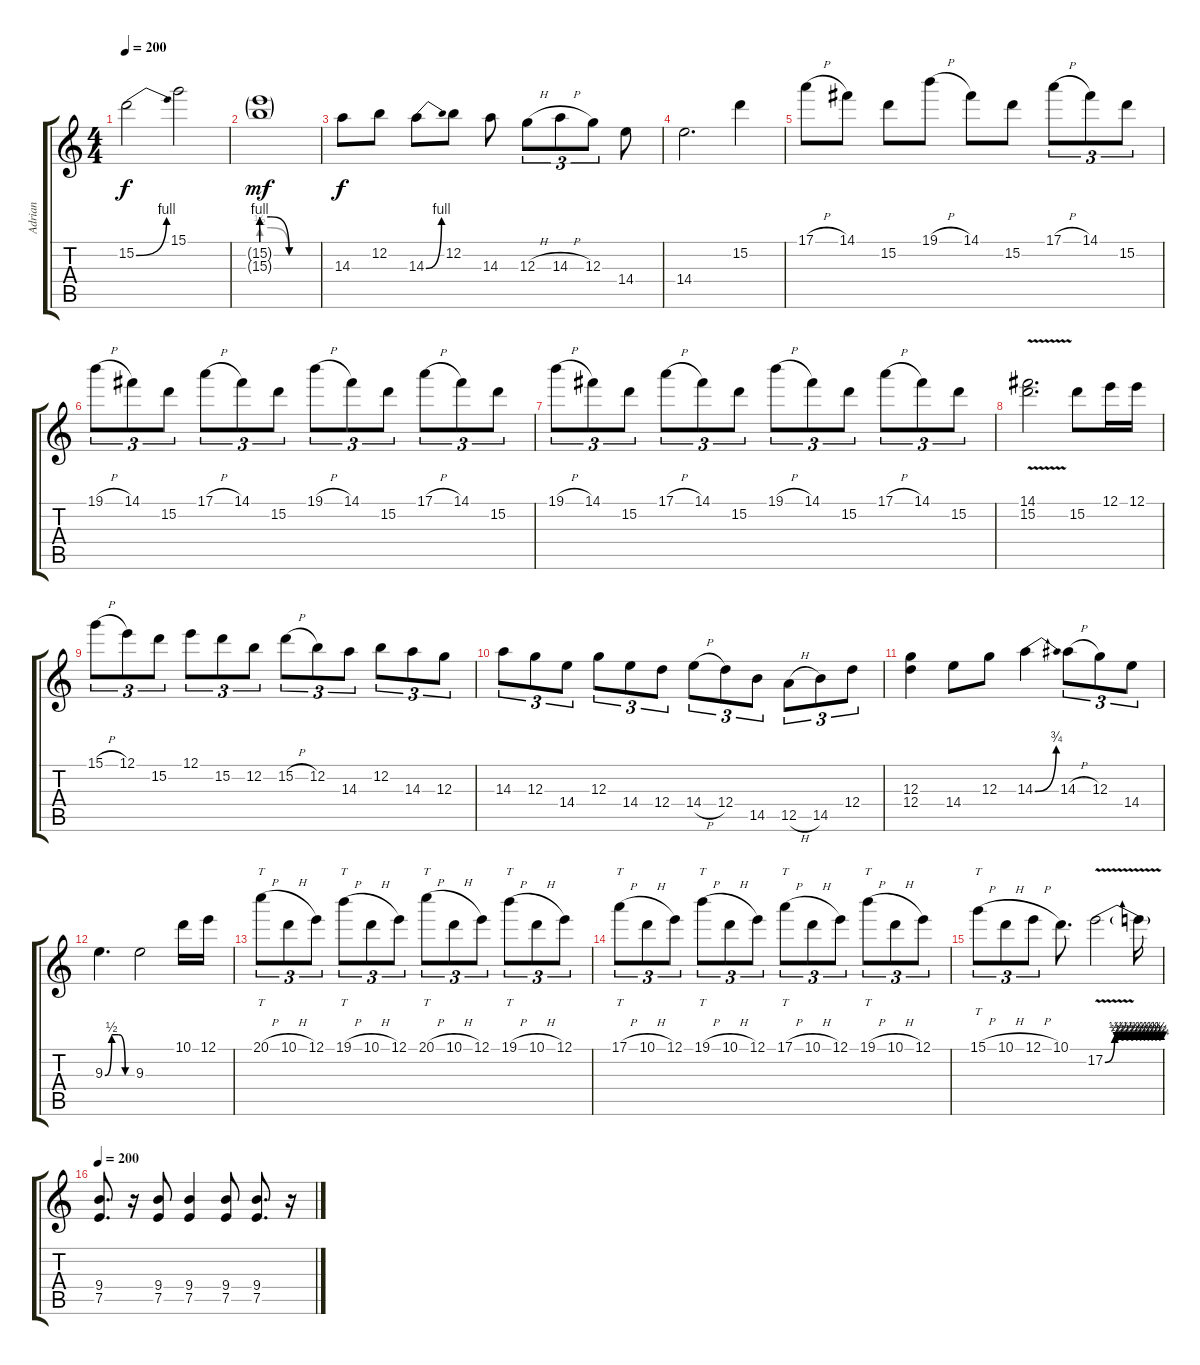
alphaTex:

\track ("Adrian" "Adrian") {instrument overdrivenguitar}
\staff {score tabs}
\tuning (E4 B3 G3 D3 A2 E2) {hide}
\ts (4 4)
\tempo 200
\clef g2
\ks c
15.2{be (bend 0 0 60 4)}.2{dy f volume 16 balance 8} 15.1.2 |
(15.2{be (custom 0 4 10 4 30 0 60 0) g} 15.3{be (custom 0 2 10 2 30 0 60 0) g}).1{dy mf} |
14.3.8{dy f} 12.2.8 14.3{be (bend 0 0 60 4)}.8 12.2.8 14.3.8 12.3{h}.8{tu (3 2)} 14.3{h}.8{tu (3 2)} 12.3.8{tu (3 2)} 14.4.8 |
14.4.2{d} 15.2.4 |
17.1{h}.8 14.1.8 15.2.8 19.1{h}.8 14.1.8 15.2.8 17.1{h}.8{tu (3 2)} 14.1.8{tu (3 2)} 15.2.8{tu (3 2)} |
19.1{h}.8{tu (3 2)} 14.1.8{tu (3 2)} 15.2.8{tu (3 2)} 17.1{h}.8{tu (3 2)} 14.1.8{tu (3 2)} 15.2.8{tu (3 2)} 19.1{h}.8{tu (3 2)} 14.1.8{tu (3 2)} 15.2.8{tu (3 2)} 17.1{h}.8{tu (3 2)} 14.1.8{tu (3 2)} 15.2.8{tu (3 2)} |
19.1{h}.8{tu (3 2)} 14.1.8{tu (3 2)} 15.2.8{tu (3 2)} 17.1{h}.8{tu (3 2)} 14.1.8{tu (3 2)} 15.2.8{tu (3 2)} 19.1{h}.8{tu (3 2)} 14.1.8{tu (3 2)} 15.2.8{tu (3 2)} 17.1{h}.8{tu (3 2)} 14.1.8{tu (3 2)} 15.2.8{tu (3 2)} |
(14.1{v} 15.2{v}).2{d} 15.2.8 12.1.16 12.1.16 |
15.1{h}.8{tu (3 2)} 12.1.8{tu (3 2)} 15.2.8{tu (3 2)} 12.1.8{tu (3 2)} 15.2.8{tu (3 2)} 12.2.8{tu (3 2)} 15.2{h}.8{tu (3 2)} 12.2.8{tu (3 2)} 14.3.8{tu (3 2)} 12.2.8{tu (3 2)} 14.3.8{tu (3 2)} 12.3.8{tu (3 2)} |
14.3.8{tu (3 2)} 12.3.8{tu (3 2)} 14.4.8{tu (3 2)} 12.3.8{tu (3 2)} 14.4.8{tu (3 2)} 12.4.8{tu (3 2)} 14.4{h}.8{tu (3 2)} 12.4.8{tu (3 2)} 14.5.8{tu (3 2)} 12.5{h}.8{tu (3 2)} 14.5.8{tu (3 2)} 12.4.8{tu (3 2)} |
(12.3 12.4).4 14.4.8 12.3.8 14.3{be (bend 0 0 60 3)}.4 14.3{h}.8{tu (3 2)} 12.3.8{tu (3 2)} 14.4.8{tu (3 2)} |
9.3{be (custom 0 0 15 2 30 2 45 0 60 0)}.4{d} 9.3.2 10.1.16 12.1.16 |
20.1{h}.8{tt tu (3 2)} 10.1{h}.8{tu (3 2)} 12.1.8{tu (3 2)} 19.1{h}.8{tt tu (3 2)} 10.1{h}.8{tu (3 2)} 12.1.8{tu (3 2)} 20.1{h}.8{tt tu (3 2)} 10.1{h}.8{tu (3 2)} 12.1.8{tu (3 2)} 19.1{h}.8{tt tu (3 2)} 10.1{h}.8{tu (3 2)} 12.1.8{tu (3 2)} |
17.1{h}.8{tt tu (3 2)} 10.1{h}.8{tu (3 2)} 12.1.8{tu (3 2)} 19.1{h}.8{tt tu (3 2)} 10.1{h}.8{tu (3 2)} 12.1.8{tu (3 2)} 17.1{h}.8{tt tu (3 2)} 10.1{h}.8{tu (3 2)} 12.1.8{tu (3 2)} 19.1{h}.8{tt tu (3 2)} 10.1{h}.8{tu (3 2)} 12.1.8{tu (3 2)} |
15.1{h}.8{tt tu (3 2)} 10.1{h}.8{tu (3 2)} 12.1{h}.8{tu (3 2)} 10.1.8{d} 17.2{be (custom 0 0 10 2 12 1 15 2 17 1 20 2 22 1 25 2 27 1 30 2 32 1 34 2 36 1 38 2 40 1 42 2 44 1 46 2 48 1 50 2 52 1 54 2 56 1 58 2 60 1) v}.2 17.2{t}.16 |
\tempo 200
(9.4 7.5).8{d} r.16 (9.4 7.5).8 (9.4 7.5).4 (9.4 7.5).8 (9.4 7.5).8{d} r.16
